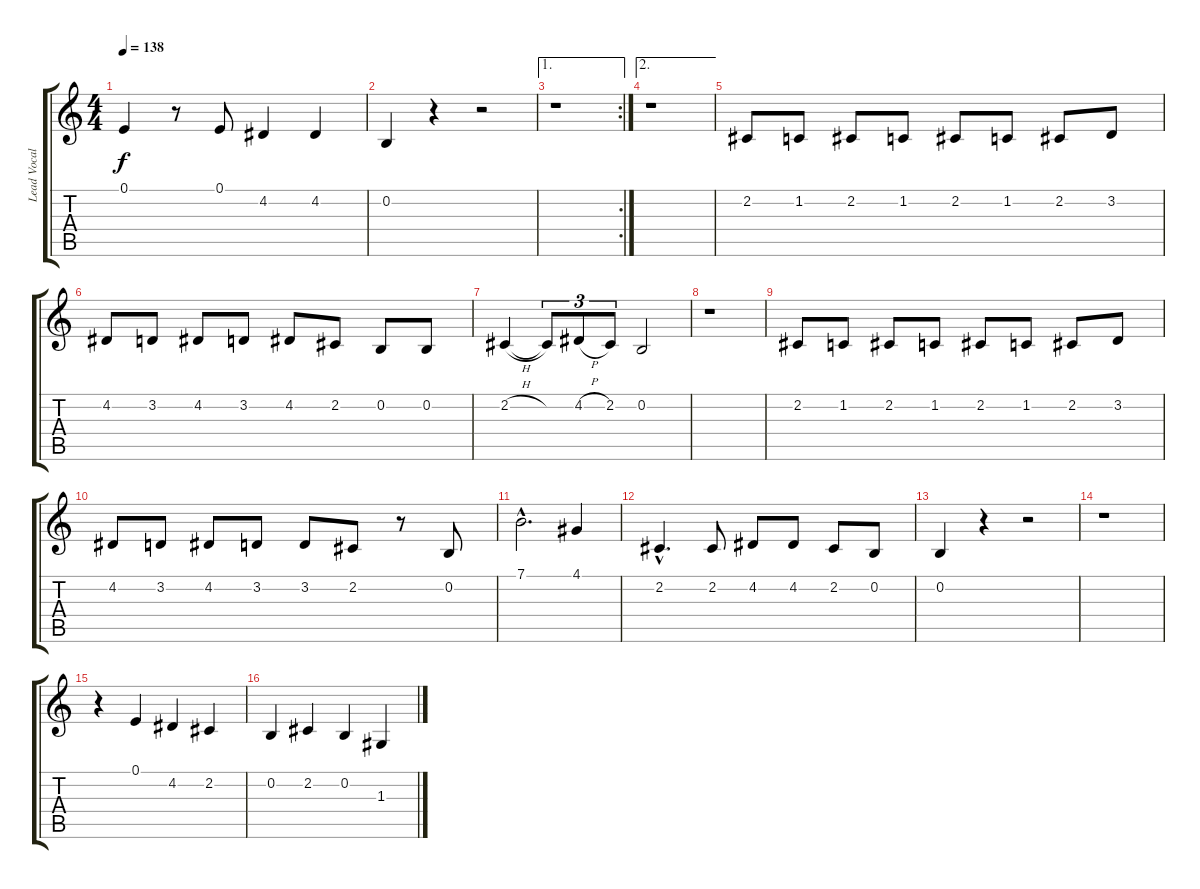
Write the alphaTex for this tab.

\track ("Lead Vocal" "Lead Vocal") {instrument accordion}
\staff {score tabs}
\tuning (E4 B3 G3 D3 A2 E2) {hide}
\ts (4 4)
\tempo 138
\clef g2
\ks c
0.1.4{dy f} r.8 0.1.8 4.2.4 4.2.4 |
0.2.4 r.4 r.2 |
\ae 1
\rc 2
r.1 |
\ae 2
r.1 |
2.2.8 1.2.8 2.2.8 1.2.8 2.2.8 1.2.8 2.2.8 3.2.8 |
4.2.8 3.2.8 4.2.8 3.2.8 4.2.8 2.2.8 0.2.8 0.2.8 |
2.2{h}.4 2.2{t}.8{tu (3 2)} 4.2{h}.8{tu (3 2)} 2.2.8{tu (3 2)} 0.2.2 |
r.1 |
2.2.8 1.2.8 2.2.8 1.2.8 2.2.8 1.2.8 2.2.8 3.2.8 |
4.2.8 3.2.8 4.2.8 3.2.8 3.2.8 2.2.8 r.8 0.2.8 |
7.1{hac}.2{d} 4.1.4 |
2.2{hac}.4{d} 2.2.8 4.2.8 4.2.8 2.2.8 0.2.8 |
0.2.4 r.4 r.2 |
r.1 |
r.4 0.1.4 4.2.4 2.2.4 |
0.2.4 2.2.4 0.2.4 1.3.4
